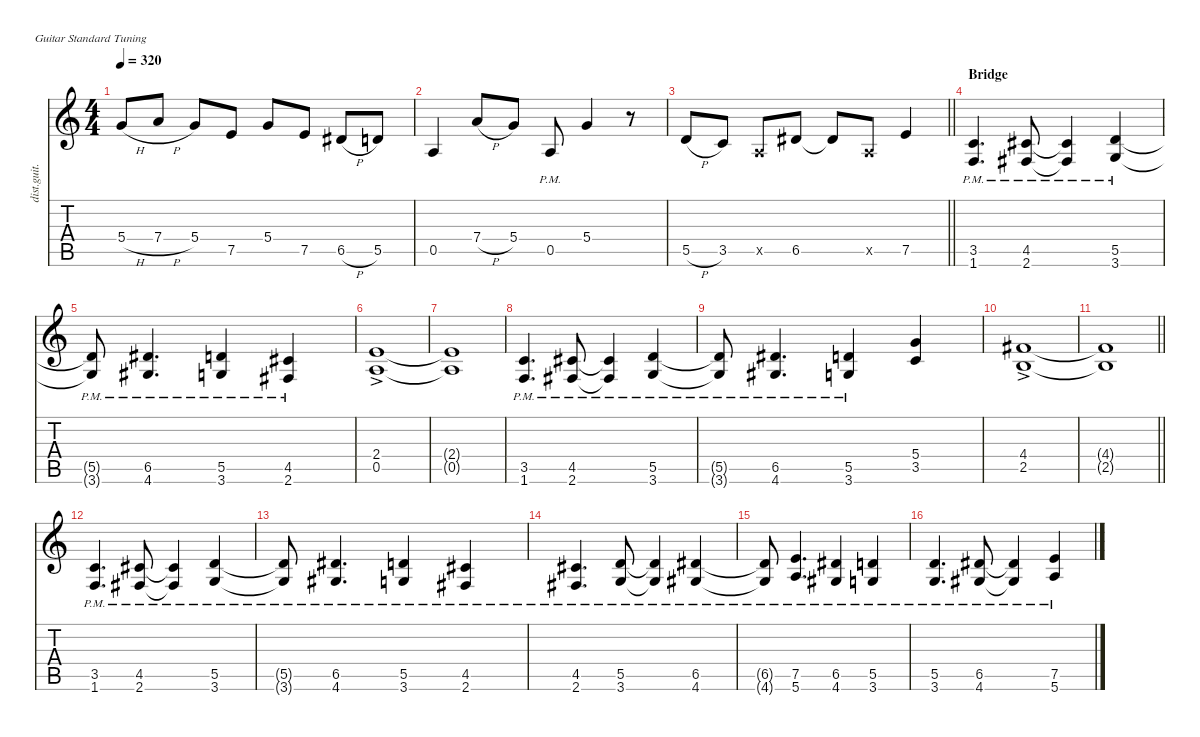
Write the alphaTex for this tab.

\defaultSystemsLayout 4
\hideDynamics
\bracketExtendMode nobrackets
\track ("Marty Friedman" "dist.guit.") {solo instrument distortionguitar}
\staff {score tabs}
\tuning (E4 B3 G3 D3 A2 E2)
\ts (4 4)
\tempo 320
\clef g2
\ks c
5.4{h}.8{dy f beam Up} 7.4{h}.8{beam Up} 5.4.8{beam Up} 7.5.8{beam Up} 5.4.8{beam Up} 7.5.8{beam Up} 6.5{h acc #}.8{beam Up} 5.5.8{beam Up} |
0.5.4{beam Up} 7.4{h}.8{beam Up} 5.4.8{beam Up} 0.5{pm}.8{beam Up} 5.4.4{beam Up} r.8{beam Down} |
\barLineRight lightlight
5.5{h}.8{beam Up} 3.5.8{beam Up} 0.5{x}.8{beam Up} 6.5{acc #}.8{beam Up} 6.5{t acc #}.8{beam Up} 0.5{x}.8{beam Up} 7.5.4{beam Up} |
\section ("" "Bridge")
(3.5{pm} 1.6{pm}).4{d beam Up} (4.5{pm acc #} 2.6{pm acc #}).8{beam Up} (4.5{pm t acc #} 2.6{pm t acc #}).4{beam Up} (5.5{pm} 3.6{pm}).4{beam Up} |
(5.5{pm t} 3.6{pm t}).8{beam Up} (6.5{pm acc #} 4.6{pm acc #}).4{d beam Up} (5.5{pm} 3.6{pm}).4{beam Up} (4.5{pm acc #} 2.6{pm acc #}).4{beam Up} |
(2.4{ac} 0.5{ac}).1{beam Up} |
(2.4{t} 0.5{t}).1{beam Up} |
(3.5{pm} 1.6{pm}).4{d beam Up} (4.5{pm acc #} 2.6{pm acc #}).8{beam Up} (4.5{pm t acc #} 2.6{pm t acc #}).4{beam Up} (5.5{pm} 3.6{pm}).4{beam Up} |
(5.5{pm t} 3.6{pm t}).8{beam Up} (6.5{pm acc #} 4.6{pm acc #}).4{d beam Up} (5.5{pm} 3.6{pm}).4{beam Up} (5.4 3.5).4{beam Up} |
(4.4{ac acc #} 2.5{ac}).1{beam Up} |
\barLineRight lightlight
(4.4{t acc #} 2.5{t}).1{beam Up} |
(3.5{pm} 1.6{pm}).4{d beam Up} (4.5{pm acc #} 2.6{pm acc #}).8{beam Up} (4.5{pm t acc #} 2.6{pm t acc #}).4{beam Up} (5.5{pm} 3.6{pm}).4{beam Up} |
(5.5{pm t} 3.6{pm t}).8{beam Up} (6.5{pm acc #} 4.6{pm acc #}).4{d beam Up} (5.5{pm} 3.6{pm}).4{beam Up} (4.5{pm acc #} 2.6{pm acc #}).4{beam Up} |
(4.5{pm acc #} 2.6{pm acc #}).4{d beam Up} (5.5{pm} 3.6{pm}).8{beam Up} (5.5{pm t} 3.6{pm t}).4{beam Up} (6.5{pm acc #} 4.6{pm acc #}).4{beam Up} |
(6.5{pm t acc #} 4.6{pm t acc #}).8{beam Up} (7.5{pm} 5.6{pm}).4{d beam Up} (6.5{pm acc #} 4.6{pm acc #}).4{beam Up} (5.5{pm} 3.6{pm}).4{beam Up} |
(5.5{pm} 3.6{pm}).4{d beam Up} (6.5{pm acc #} 4.6{pm acc #}).8{beam Up} (6.5{pm t acc #} 4.6{pm t acc #}).4{beam Up} (7.5{pm} 5.6{pm}).4{beam Up}
